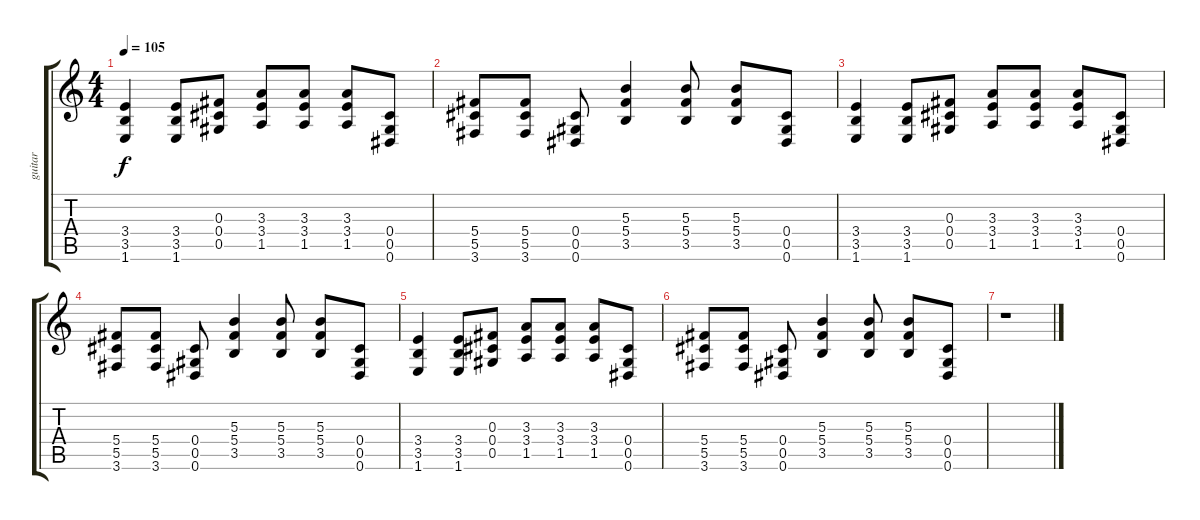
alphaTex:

\track ("guitar" "guitar") {instrument electricguitarclean}
\staff {score tabs}
\tuning (Eb4 Bb3 Gb3 Db3 Ab2 Eb2) {hide}
\ts (4 4)
\tempo 105
\clef g2
\ks c
(3.4 3.5 1.6).4{dy f volume 4 balance 0 instrument overdrivenguitar} (3.4 3.5 1.6).8 (0.3 0.4 0.5).8 (3.3 3.4 1.5).8 (3.3 3.4 1.5).8 (3.3 3.4 1.5).8 (0.4 0.5 0.6).8 |
(5.4 5.5 3.6).8 (5.4 5.5 3.6).8 (0.4 0.5 0.6).8 (5.3 5.4 3.5).4 (5.3 5.4 3.5).8 (5.3 5.4 3.5).8 (0.4 0.5 0.6).8 |
(3.4 3.5 1.6).4{volume 4 balance 0 instrument overdrivenguitar} (3.4 3.5 1.6).8 (0.3 0.4 0.5).8 (3.3 3.4 1.5).8 (3.3 3.4 1.5).8 (3.3 3.4 1.5).8 (0.4 0.5 0.6).8 |
(5.4 5.5 3.6).8{volume 0} (5.4 5.5 3.6).8 (0.4 0.5 0.6).8 (5.3 5.4 3.5).4 (5.3 5.4 3.5).8 (5.3 5.4 3.5).8 (0.4 0.5 0.6).8 |
(3.4 3.5 1.6).4 (3.4 3.5 1.6).8 (0.3 0.4 0.5).8 (3.3 3.4 1.5).8 (3.3 3.4 1.5).8 (3.3 3.4 1.5).8 (0.4 0.5 0.6).8 |
(5.4 5.5 3.6).8 (5.4 5.5 3.6).8 (0.4 0.5 0.6).8 (5.3 5.4 3.5).4 (5.3 5.4 3.5).8 (5.3 5.4 3.5).8 (0.4 0.5 0.6).8 |
r.1
